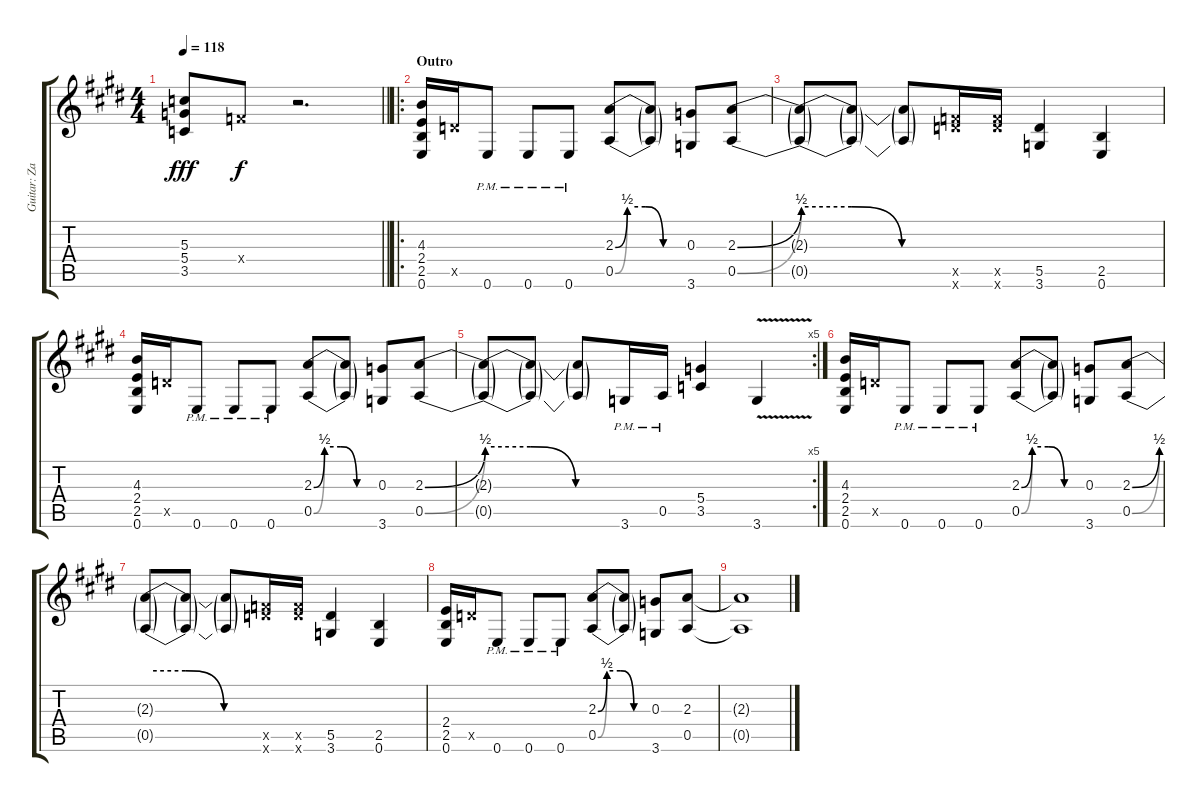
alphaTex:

\track ("Guitar: Zakk" "Guitar: Za") {instrument distortionguitar}
\staff {score tabs}
\tuning (E4 B3 G3 D3 A2 E2) {hide}
\ts (4 4)
\tempo 118
\clef g2
\barLineRight lightlight
\ks e
(5.3 5.4 3.5).8{dy fff} 3.4{x}.8{dy f} r.2{d} |
\ro
\section ("" "Outro")
(4.3 2.4 2.5 0.6).16 5.5{x}.16 0.6{pm}.8 0.6{pm}.8 0.6{pm}.8 (2.3{be (custom 0 0 10 2 25 2 40 0 60 0)} 0.5{be (custom 0 0 10 2 25 2 40 0 60 0)}).8 (2.3{t} 0.5{t}).8 (0.3 3.6).8 (2.3{be (bend 0 0 60 2)} 0.5{be (bend 0 0 60 2)}).8 |
(2.3{be (custom 0 2 20 2 40 0 60 0) t} 0.5{be (custom 0 2 20 2 40 0 60 0) t}).8 (2.3{t} 0.5{t}).8 (2.3{t} 0.5{t}).8 (8.5{x} 10.6{x}).16 (8.5{x} 10.6{x}).16 (5.5 3.6).4 (2.5 0.6).4 |
(4.3 2.4 2.5 0.6).16 5.5{x}.16 0.6{pm}.8 0.6{pm}.8 0.6{pm}.8 (2.3{be (custom 0 0 10 2 25 2 40 0 60 0)} 0.5{be (custom 0 0 10 2 25 2 40 0 60 0)}).8 (2.3{t} 0.5{t}).8 (0.3 3.6).8 (2.3{be (bend 0 0 60 2)} 0.5{be (bend 0 0 60 2)}).8 |
\rc 5
(2.3{be (custom 0 2 20 2 40 0 60 0) t} 0.5{be (custom 0 2 20 2 40 0 60 0) t}).8 (2.3{t} 0.5{t}).8 (2.3{t} 0.5{t}).8 3.6{pm}.16 0.5{pm}.16 (5.4 3.5).4 3.6{v}.4 |
(4.3 2.4 2.5 0.6).16 5.5{x}.16 0.6{pm}.8 0.6{pm}.8 0.6{pm}.8 (2.3{be (custom 0 0 10 2 25 2 40 0 60 0)} 0.5{be (custom 0 0 10 2 25 2 40 0 60 0)}).8 (2.3{t} 0.5{t}).8 (0.3 3.6).8 (2.3{be (bend 0 0 60 2)} 0.5{be (bend 0 0 60 2)}).8 |
(2.3{be (custom 0 2 20 2 40 0 60 0) t} 0.5{be (custom 0 2 20 2 40 0 60 0) t}).8 (2.3{t} 0.5{t}).8 (2.3{t} 0.5{t}).8 (8.5{x} 10.6{x}).16 (8.5{x} 10.6{x}).16 (5.5 3.6).4 (2.5 0.6).4 |
(2.4 2.5 0.6).16 5.5{x}.16 0.6{pm}.8 0.6{pm}.8 0.6{pm}.8 (2.3{be (custom 0 0 10 2 25 2 40 0 60 0)} 0.5{be (custom 0 0 10 2 25 2 40 0 60 0)}).8 (2.3{t} 0.5{t}).8 (0.3 3.6).8 (2.3 0.5).8 |
(2.3{t} 0.5{t}).1
